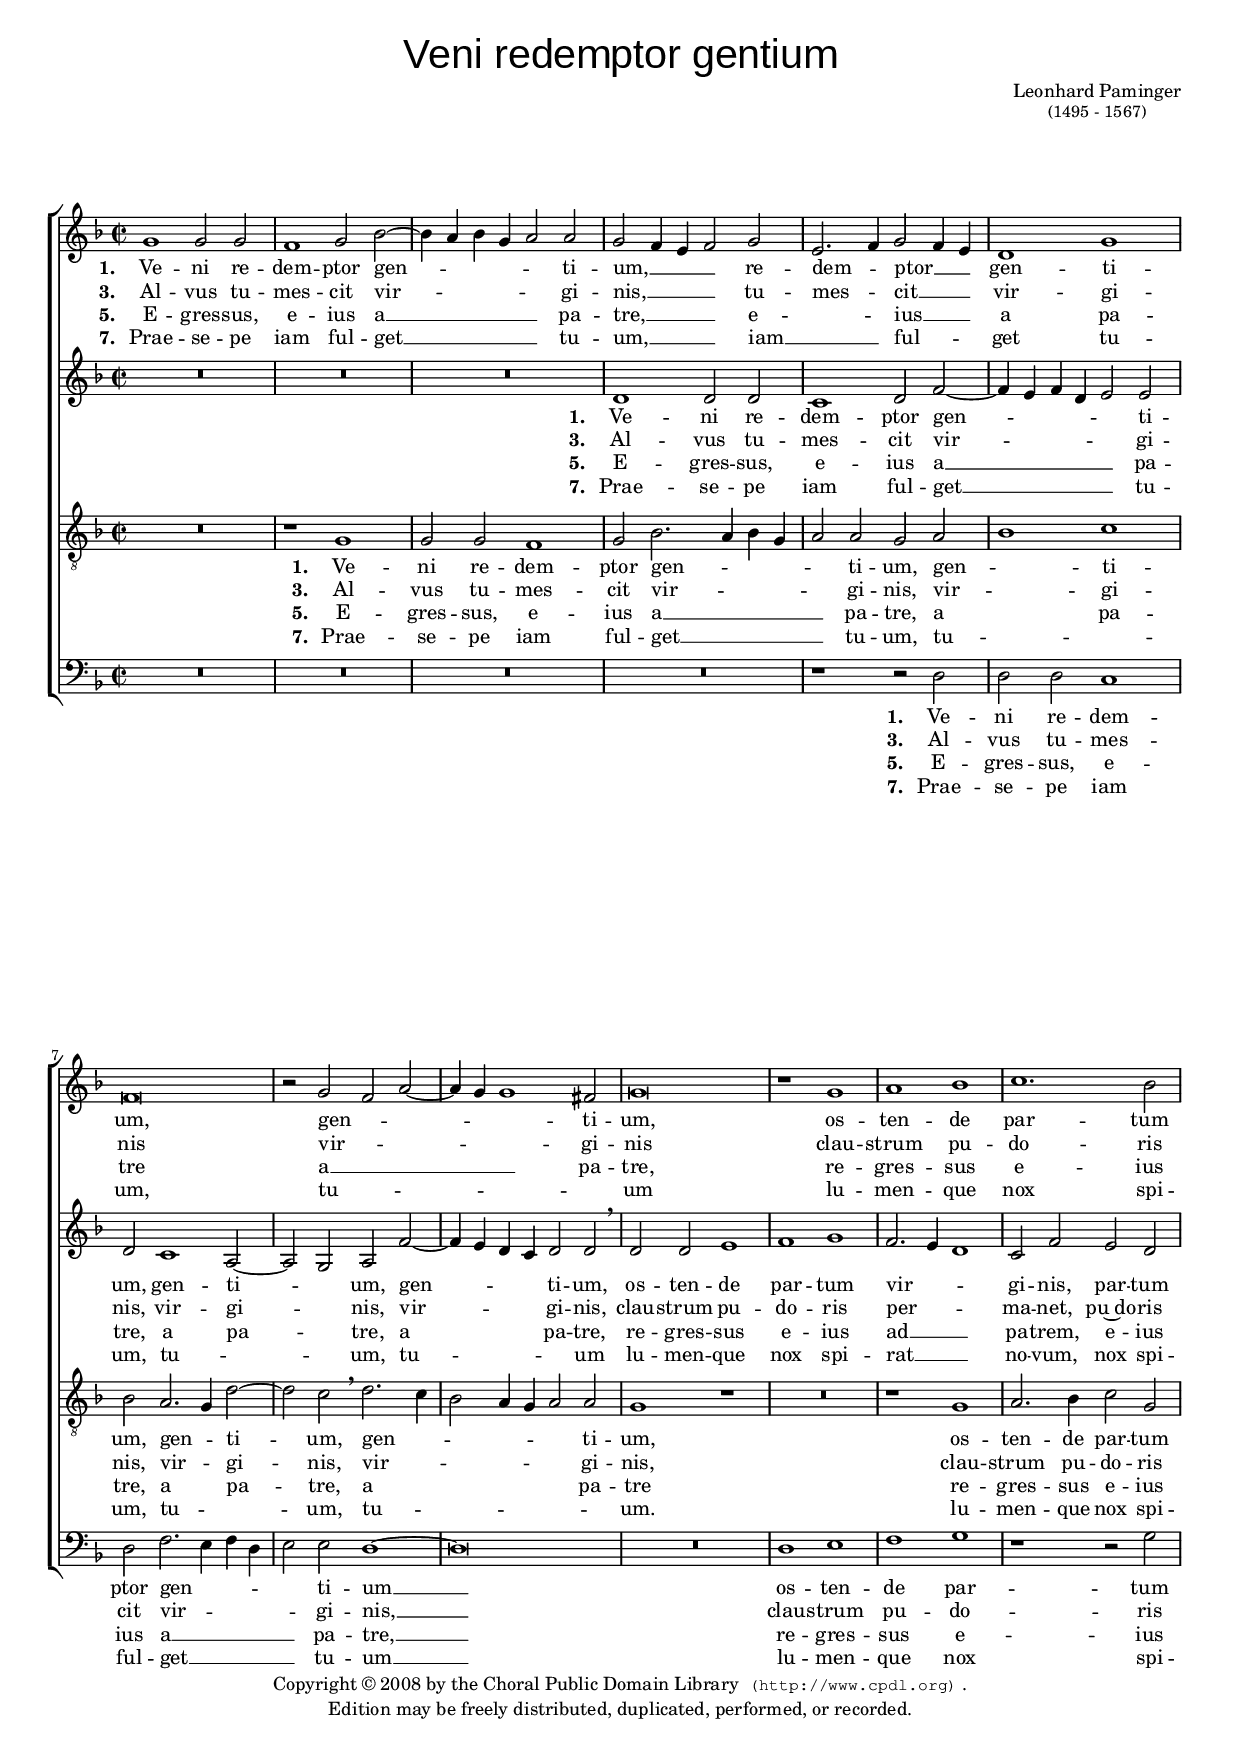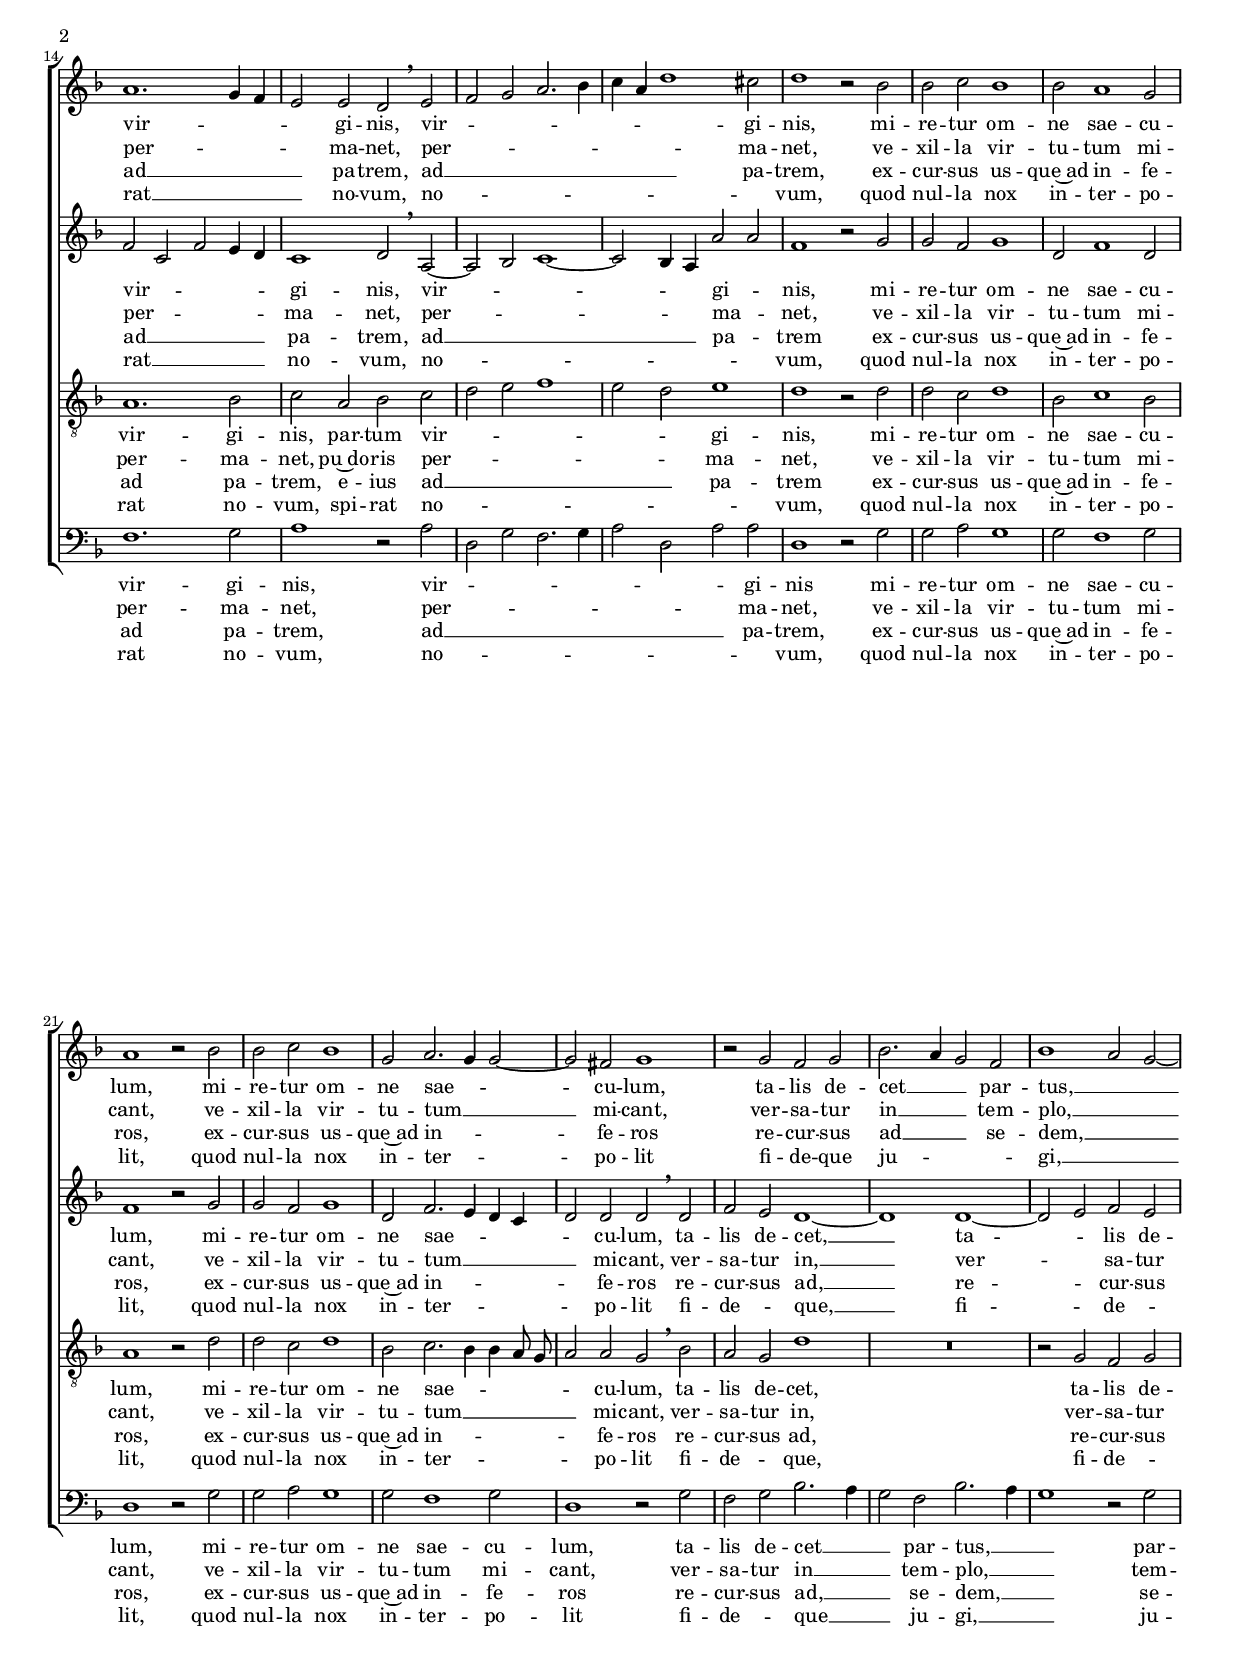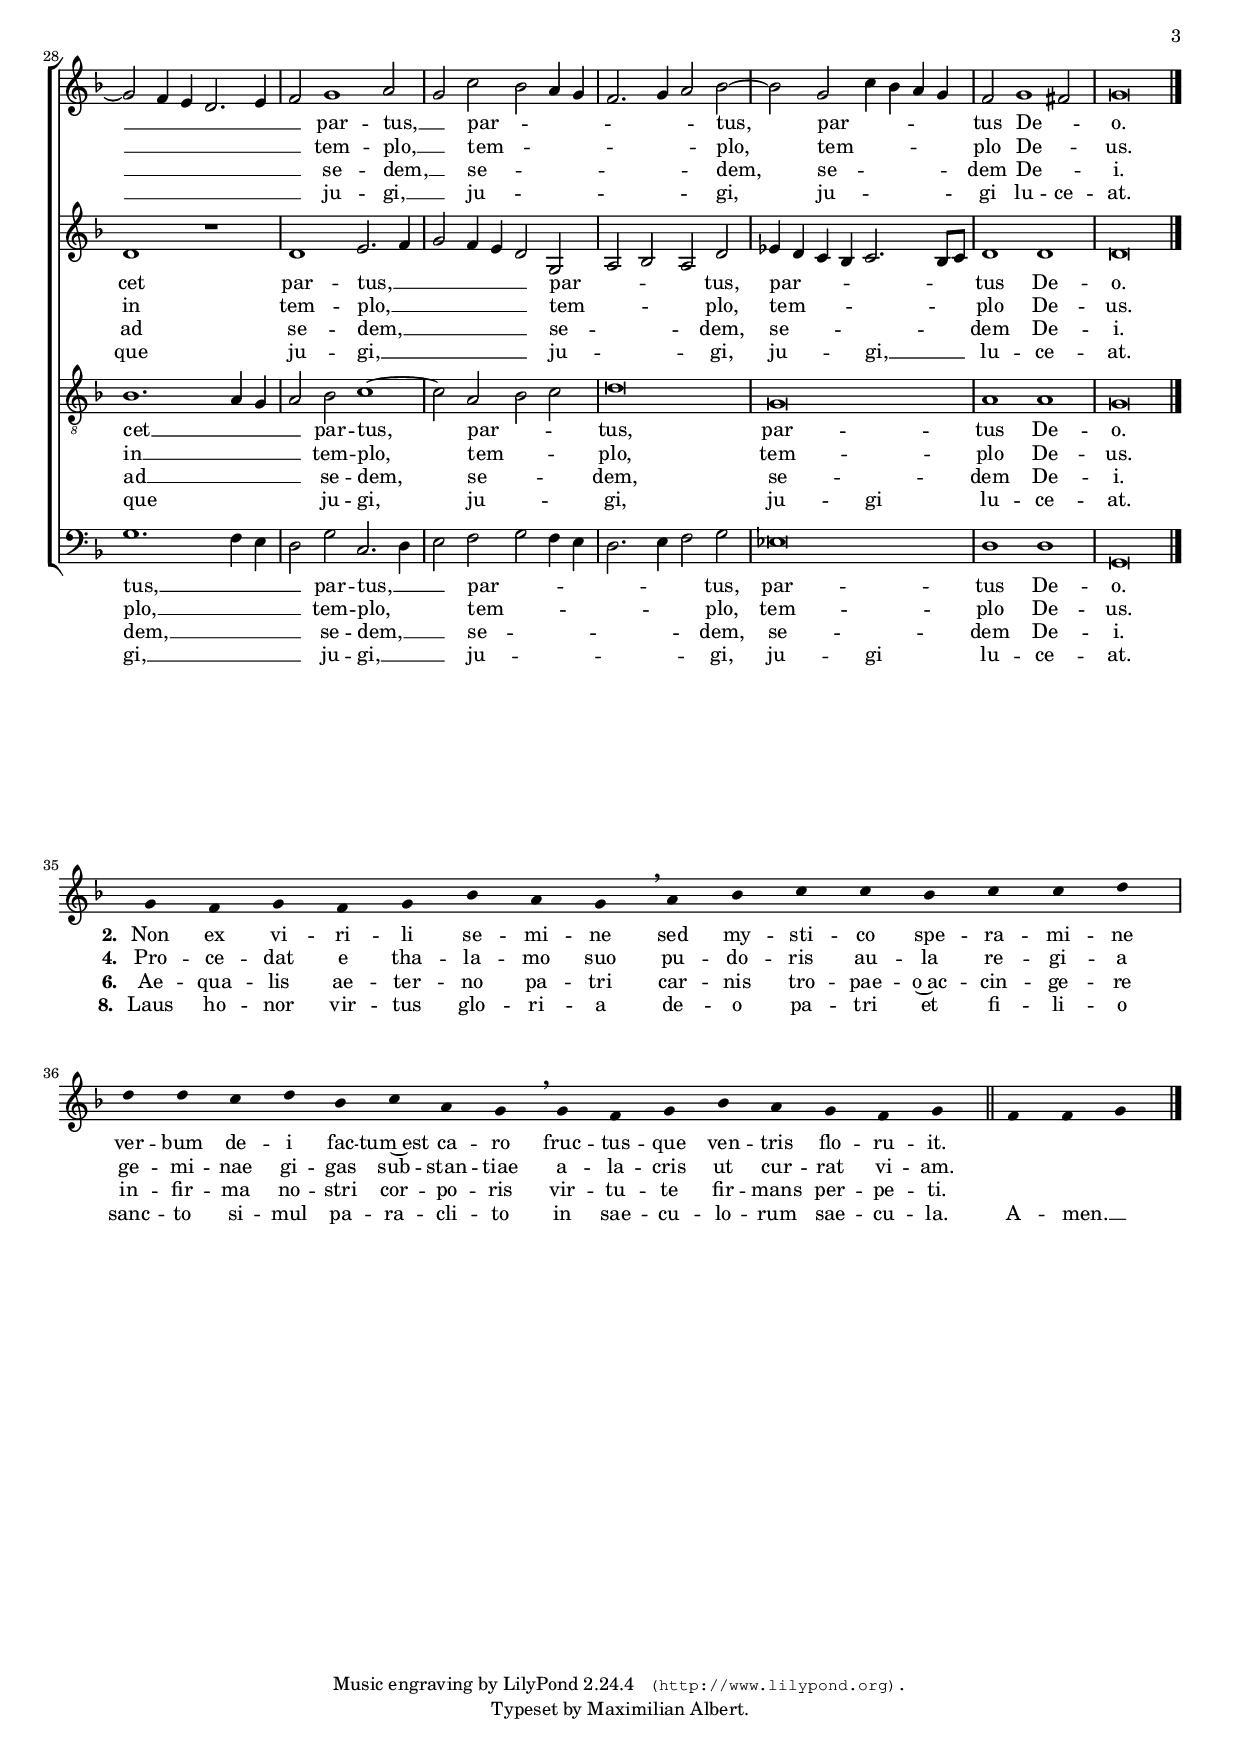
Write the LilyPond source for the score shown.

\version "2.11.64"
\include "deutsch.ly"

\header {
  title = \markup { \override #'(font-name . "Arial") \larger \larger \larger "Veni redemptor gentium" }
  composer = \markup{ \center-column { "Leonhard Paminger" {\raise #1.0 \smaller "(1495 - 1567)" }}}
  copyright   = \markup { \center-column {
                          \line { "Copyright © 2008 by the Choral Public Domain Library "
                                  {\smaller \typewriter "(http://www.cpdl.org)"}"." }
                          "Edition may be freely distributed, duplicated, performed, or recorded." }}
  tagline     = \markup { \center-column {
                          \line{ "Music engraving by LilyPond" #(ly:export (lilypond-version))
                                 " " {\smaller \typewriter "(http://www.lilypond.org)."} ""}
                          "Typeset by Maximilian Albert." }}
}

#(set-global-staff-size 16)

\paper {
  indent = 0
  ragged-bottom = ##f
  ragged-last-bottom = ##f
  page-limit-inter-system-space = ##t
  page-limit-inter-system-space-factor = 1.16
  between-system-padding = #2
  annotate-spacing = ##f
}

#(ly:set-option 'point-and-click #f)

global = {
  \override Staff.TimeSignature #'break-visibility = #end-of-line-invisible
  \dynamicUp
  \set hairpinToBarline = ##f
  \key f \major
  \time 2/1
  % Change the time signature symbol (but leave the actual time signature settings intact)
  \set Score.timeSignatureFraction = #'(2 . 2)
}

stemOff = { \override Staff.Stem #'transparent = ##t }

mel  = \melisma
mend = \melismaEnd

sopMusic = \relative c'' {

  % Veni redemptor gentium
  g1 g2 g | f1 g2 b~ | b4\mel a b g a2\mend a | g2\mel f4 e f2\mend
  g | e2.\mel f4\mend g2\mel f4 e\mend | d1 g | f\breve |
  r2 g\mel f a~ | a4 g g1\mend fis2 | g\breve |

  % ostende partum virginis
  r1 g | a b | c1. b2 | a1.\mel g4 f | e2\mend e d \breathe
  e\mel | f g a2. b4 | c4 a d1\mend cis2 | d1 r2

  % miretur omne saeculum
  b2 | b c b1 | b2 a1 g2 | a1 r2
  b2 | b c b1 | g2 a2.\mel g4 g2~ | g2\mend fis g1 | r2

  % talis decet
  g2 f g | b2.\mel a4 g2\mend f | b1\mel a2 g~ | g f4 e d2. e4 | f2\mend
  g1 a2\mel | g\mend c\mel b a4 g | f2. g4 a2\mend b~ | b
  g2\mel c4 b a g\mend | f2 g1\mel fis2\mend | g\breve \bar "|."
}

chantMusic = \relative c'' {
  s\breve * 34

  \override Staff.TimeSignature #'break-visibility = #all-invisible
  \break

  \time 16/4
  \stemOff

  \overrideProperty #"Score.NonMusicalPaperColumn"
  #'line-break-system-details #'((Y-offset . 100))

  g4 f g f g b a g \breathe
  a b c c b c c d \break

  \overrideProperty #"Score.NonMusicalPaperColumn"
  #'line-break-system-details #'((Y-offset . 125))

  d d c d b c a g \breathe
  g f g b a g f g
  \bar "||"
  f f\mel g\mend
  \bar "|."
  \break

  % we need this due to an apparent bug in Lilypond which renders the ragged-last (and similar) options useless
  \once \override Staff.StaffSymbol #'stencil = ##f
  s4
}

altoMusic = \relative c' {
  R\breve | R\breve | R\breve |

  % Veni redemptor gentium
  d1 d2 d | c1 d2 f~ | f4\mel e f d e2\mend e | d
  c1 a2~ | a\mel g\mend a f'~ | f4\mel e d c\mend d2 d \breathe |

  % ostende partum virginis
  d2 d e1 | f g | f2.\mel e4 d1\mend | c2 f e d | f\mel c f e4 d\mend | c1 d2 \breathe
  a2~ | a\mel b c1~ | c2 b4 a\mend a'2\mel a\mend | f1 r2

  % miretur omne saeculum
  g2 | g f g1 | d2 f1 d2 | f1 r2
  g2 | g f g1 | d2 f2.\mel e4 d c | d2\mend d d \breathe

  % talis decet
  d2 | f e d1~ | d d~ | d2\mel e\mend f e | d1 r |
  d1 e2.\mel f4 | g2 f4 e d2\mend g,\mel | a2 b a\mend d |
  es4\mel d c b c2. b8 c\mend | d1 d | d\breve
}

tenorMusic = \relative c' {
  \clef "G_8"
  \autoBeamOff

  % Veni redemptor gentium
  R\breve | r1 g1 | g2 g f1 | g2 b2.\mel a4 b g | a2\mend a g2
  a\mel | b1\mend c | b2 a2.\mel g4\mend d'2~ | d c \breathe d2.\mel c4 | b2 a4 g a2\mend a | g1 r | R1*2 | r1

  % ostende partum virginis
  g | a2. b4 c2 g | a1. b2 | c2 a b c\mel | d e f1 | e2 d\mend e1 | d1 r2
  d2 | d c d1 | b2 c1 b2 | a1 r2
  d2 | d c d1 | b2 c2.\mel b4 b a8 g | a2\mend a g \breathe

  % talis decet
  b2 | a g d'1 | R\breve | r2
  g, f g | b1.\mel a4 g | a2\mend b c1~ | c2 a\mel b c\mend d\breve |
  g,\breve | a1 a g\breve
}

bassMusic = \relative c {
  \clef "bass"

  R\breve | R\breve | R\breve | R\breve | r1 r2

  % Veni redemptor gentium
  d | d d c1 | d2 f2.\mel e4 f d | e2\mend e d1~ | d\breve | R\breve |

  % ostende partum virginis
  d1 e | f g | r1 r2 g | f1. g2 | a1 r2
  a\mel | d, g f2. g4 | a2 d, a'\mend a | d,1 r2

  % miretur omne saeculum
  g2 | g a g1 | g2 f1 g2 | d1 r2
  g2 | g a g1 | g2 f1 g2 | d1 r2

  % talis decet
  g2 | f g b2.\mel a4 | g2\mend f b2.\mel a4 | g1\mend r2
  g2 g1.\mel f4 e | d2\mend g c,2.\mel d4 | e2\mend f\mel g f4 e | d2. e4 f2\mend g | es\breve | d1 d | g,\breve
}

sopWordsI = \lyricmode {
  \set stanza = "1. "
  Ve -- ni re -- dem -- ptor gen -- ti -- um, __
  re -- dem -- ptor __ gen -- ti -- um, gen -- ti -- um,
  os -- ten -- de par -- tum vir -- gi -- nis, vir -- gi -- nis,
  mi -- re -- tur om -- ne sae -- cu -- lum,
  mi -- re -- tur om -- ne sae -- cu -- lum,
  ta -- lis de -- cet __ par -- tus, __ par -- tus, __ par -- tus, par -- tus De -- o.
}

sopWordsIII = \lyricmode {
  \set stanza = "3. "
  Al -- vus tu -- mes -- cit vir -- gi -- nis, __ tu -- mes -- cit __ vir -- gi -- nis vir -- gi -- nis
  clau -- strum pu -- do -- ris per -- ma -- net, per -- ma -- net,
  ve -- xil -- la vir -- tu -- tum mi -- cant,
  ve -- xil -- la vir -- tu -- tum __ mi -- cant,
  ver -- sa -- tur in __ tem -- plo, __ tem -- plo, __ tem -- plo, tem -- plo De -- us.
}

sopWordsV = \lyricmode {
  \set stanza = "5. "
  E -- gres -- sus, e -- ius a __ pa -- tre, __ e -- \skip 1 ius __ a pa -- tre a __ pa -- tre,
  re -- gres -- sus e -- ius ad __ pa -- trem, ad __ pa -- trem,
  ex -- cur -- sus us -- que~ad in -- fe -- ros,
  ex -- cur -- sus us -- que~ad in -- fe -- ros
  re -- cur -- sus ad __ se -- dem, __ se -- dem, __ se -- dem, se -- dem De -- i.
}

sopWordsVII = \lyricmode {
  \set stanza = "7. "
  Prae -- se -- pe iam ful -- get __ tu -- um, __ iam __ \skip 1 ful -- get tu -- um, tu -- \skip 2 um
  lu -- men -- que nox spi -- rat __ no -- vum, no -- \skip 2 vum,
  quod nul -- la nox in -- ter -- po -- lit,
  quod nul -- la nox in -- ter -- po -- lit
  fi -- de -- que ju -- \skip 2 gi, __ ju -- gi, __ ju -- gi,
  ju -- gi \set ignoreMelismata = ##t lu -- ce -- at. \unset ignoreMelismata
}

altoWordsI =\lyricmode {
  \set stanza = "1. "
  Ve -- ni re -- dem -- ptor gen -- ti -- um, gen -- ti -- um, gen -- ti -- um,
  os -- ten -- de par -- tum vir -- gi -- nis, par -- tum vir -- gi -- nis, vir -- gi -- nis,
  mi -- re -- tur om -- ne sae -- cu -- lum,
  mi -- re -- tur om -- ne sae -- cu -- lum,
  ta -- lis de -- cet, __ ta -- lis de -- cet par -- tus, __ par -- tus, par -- tus De -- o.
}

altoWordsIII = \lyricmode {
  \set stanza = "3. "
  Al -- vus tu -- mes -- cit vir -- gi -- nis, vir -- gi -- nis, vir -- gi -- nis,
  clau -- strum pu -- do -- ris per -- ma -- net, pu~do -- ris per -- ma -- net, per -- ma -- net,
  ve -- xil -- la vir -- tu -- tum mi -- cant,
  ve -- xil -- la vir -- tu -- tum __ mi -- cant,
  ver -- sa -- tur in, __ ver -- sa -- tur in tem -- plo, __ tem -- plo, tem -- plo De -- us.
}

altoWordsV = \lyricmode {
  \set stanza = "5. "
  E -- gres -- sus, e -- ius a __ pa -- tre, a pa -- tre, a pa -- tre,
  re -- gres -- sus e -- ius ad __ pa -- trem, e -- ius ad __ pa -- trem, ad __ pa -- trem
  ex -- cur -- sus us -- que~ad in -- fe -- ros,
  ex -- cur -- sus us -- que~ad in -- fe -- ros
  re -- cur -- sus ad, __ re -- cur -- sus ad se -- dem, __ se -- dem, se -- dem De -- i.
}

altoWordsVII = \lyricmode {
  \set stanza = "7. "
  Prae -- se -- pe iam ful -- get __ tu -- um, tu -- \skip 1. um, tu -- \skip 1. um
  lu -- men -- que nox spi -- rat __ no -- vum, nox spi -- rat __ no -- vum, no -- \skip 1 vum,
  quod nul -- la nox in -- ter -- po -- lit,
  quod nul -- la nox in -- ter -- po -- lit
  fi -- de -- \skip 2 que, __ fi -- de -- \skip 2 que ju -- gi, __
  ju -- gi,  \set ignoreMelismata = ##t ju -- \skip 4 \skip 4 \skip 4 \unset ignoreMelismata gi, __ lu -- ce -- at.
}

tenorWordsI = \lyricmode {
  \set stanza = "1. "
  Ve -- ni re -- dem -- ptor gen -- ti -- um, gen -- ti -- um, gen -- ti -- um, gen -- ti -- um,
  os -- ten -- de par -- tum vir -- gi -- nis, par -- tum vir -- gi -- nis,
  mi -- re -- tur om -- ne sae -- cu -- lum,
  mi -- re -- tur om -- ne sae -- cu -- lum,
  ta -- lis de -- cet, ta -- lis de -- cet __ par -- tus, par -- tus, par -- tus De -- o.
}

tenorWordsIII = \lyricmode {
  \set stanza = "3. "
  Al -- vus tu -- mes -- cit vir -- gi -- nis, vir -- gi -- nis, vir -- gi -- nis, vir -- gi -- nis,
  clau -- strum pu -- do -- ris per -- ma -- net, pu~do -- ris per -- ma -- net,
  ve -- xil -- la vir -- tu -- tum mi -- cant,
  ve -- xil -- la vir -- tu -- tum __ mi -- cant,
  ver -- sa -- tur in, ver -- sa -- tur in __ tem -- plo, tem -- plo, tem -- plo De -- us.
}

tenorWordsV = \lyricmode {
  \set stanza = "5. "
  E -- gres -- sus, e -- ius a __ pa -- tre, a pa -- tre, a pa -- tre, a pa -- tre
  re -- gres -- sus e -- ius ad pa -- trem, e -- ius ad __ pa -- trem
  ex -- cur -- sus us -- que~ad in -- fe -- ros,
  ex -- cur -- sus us -- que~ad in -- fe -- ros
  re -- cur -- sus ad, re -- cur -- sus ad __ se -- dem, se -- dem, se -- dem De -- i.
}

tenorWordsVII = \lyricmode {
  \set stanza = "7. "
  Prae -- se -- pe iam ful -- get __ tu -- um, tu -- \skip 1 um, tu -- \skip 1 um, tu -- \skip 2 um.
  lu -- men -- que nox spi -- rat no -- vum, spi -- rat no -- \skip 1 vum,
  quod nul -- la nox in -- ter -- po -- lit,
  quod nul -- la nox in -- ter -- po -- lit
  fi -- de -- \skip 2 que, fi -- de -- \skip 2 que ju -- gi,
  ju -- gi, \set associatedVoice = altos \set ignoreMelismata = ##t ju -- \skip 4 \skip 4 \skip 4 \unset ignoreMelismata gi lu -- ce -- at.
}

bassWordsI = \lyricmode {
  \set stanza = "1. "
  Ve -- ni re -- dem -- ptor gen -- ti -- um __
  os -- ten -- de par -- tum vir -- gi -- nis, vir -- gi -- nis
  mi -- re -- tur om -- ne sae -- cu -- lum,
  mi -- re -- tur om -- ne sae -- cu -- lum,
  ta -- lis de -- cet __ par -- tus, __ par -- tus, __ par -- tus, __ par -- tus, par -- tus De -- o.
}

bassWordsIII = \lyricmode {
  \set stanza = "3. "
  Al -- vus tu -- mes -- cit vir -- gi -- nis, __
  clau -- strum pu -- do -- ris per -- ma -- net, per -- ma -- net,
  ve -- xil -- la vir -- tu -- tum mi -- cant,
  ve -- xil -- la vir -- tu -- tum mi -- cant,
  ver -- sa -- tur in __ tem -- plo, __ tem -- plo, __ tem -- plo, tem -- plo, tem -- plo De -- us.
}

bassWordsV = \lyricmode {
  \set stanza = "5. "
  E -- gres -- sus, e -- ius a __ pa -- tre, __
  re -- gres -- sus e -- ius ad pa -- trem, ad __ pa -- trem,
  ex -- cur -- sus us -- que~ad in -- fe -- ros,
  ex -- cur -- sus us -- que~ad in -- fe -- ros
  re -- cur -- sus ad, __ se -- dem, __ se -- dem, __ se -- dem, __ se -- dem, se -- dem De -- i.
}

bassWordsVII = \lyricmode {
  \set stanza = "7. "
  Prae -- se -- pe iam ful -- get __ tu -- um __
  lu -- men -- que nox spi -- rat no -- vum, no -- \skip 2 vum,
  quod nul -- la nox in -- ter -- po -- lit,
  quod nul -- la nox in -- ter -- po -- lit
  fi -- de -- \skip 2 que __ ju -- gi, __ ju -- gi, __ ju -- gi, __ ju -- gi,
\set associatedVoice = altos \set ignoreMelismata = ##t ju -- \skip 4 \skip 4 \skip 4 \unset ignoreMelismata gi lu -- ce -- at.
}

chantWordsII = \lyricmode {
  \set stanza = "2. "
  Non ex vi -- ri -- li se -- mi -- ne
  sed my -- sti -- co spe -- ra -- mi -- ne
  ver -- bum de -- i fac -- tum~est ca -- ro
  fruc -- tus -- que ven -- tris flo -- ru -- it.
}

chantWordsIV = \lyricmode {
  \set stanza = "4. "
  Pro -- ce -- dat e tha -- la -- mo suo
  pu -- do -- ris au -- la re -- gi -- a
  ge -- mi -- nae gi -- gas sub -- stan -- tiae
  a -- la -- cris ut cur -- rat vi -- am.
}

chantWordsVI = \lyricmode {
  \set stanza = "6. "
  Ae -- qua -- lis ae -- ter -- no pa -- tri
  car -- nis tro -- pae -- o~ac -- cin -- ge -- re
  in -- fir -- ma no -- stri cor -- po -- ris
  vir -- tu -- te fir -- mans per -- pe -- ti.
}

chantWordsVIII = \lyricmode {
  \set stanza = "8. "
  Laus ho -- nor vir -- tus glo -- ri -- a
  de -- o pa -- tri et fi -- li -- o
  sanc -- to si -- mul pa -- ra -- cli -- to
  in sae -- cu -- lo -- rum sae -- cu -- la.
  A -- men. __
}

\score {
   \new ChoirStaff <<
      \new Staff {
         \override Staff.VerticalAxisGroup #'remove-first = ##t
         \new Voice = "chant" { << \global \chantMusic >> }
      }
      \new Lyrics = chantII  { s1 }
      \new Lyrics = chantIV  { s1 }
      \new Lyrics = chantVI  { s1 }
      \new Lyrics = chantVII { s1 }
      \new Staff <<
         \new Voice = "sopranos" { << \global \sopMusic >> }
      >>
      \new Lyrics = sopranosI   { s1 }
      \new Lyrics = sopranosIII { s1 }
      \new Lyrics = sopranosV   { s1 }
      \new Lyrics = sopranosVII { s1 }
      \new Staff {
         \new Voice = "altos" { << \global \altoMusic >> }
      }
      \new Lyrics = altosI { s1 }
      \new Lyrics = altosIII { s1 }
      \new Lyrics = altosV { s1 }
      \new Lyrics = altosVII { s1 }
      \new Staff {
         \new Voice = "tenors" { << \global \tenorMusic >> }
      }
      \new Lyrics = tenorsI { s1 }
      \new Lyrics = tenorsIII { s1 }
      \new Lyrics = tenorsV { s1 }
      \new Lyrics = tenorsVII { s1 }
      \new Staff {
         \new Voice = "basses" { << \global \bassMusic >> }
      }
      \new Lyrics = bassesI { s1 }
      \new Lyrics = bassesIII { s1 }
      \new Lyrics = bassesV { s1 }
      \new Lyrics = bassesVII { s1 }

      \context Lyrics = chantII \lyricsto chant \chantWordsII
      \context Lyrics = chantIV \lyricsto chant \chantWordsIV
      \context Lyrics = chantVI \lyricsto chant \chantWordsVI
      \context Lyrics = chantVIII \lyricsto chant \chantWordsVIII

      \context Lyrics = sopranosI \lyricsto sopranos \sopWordsI
      \context Lyrics = sopranosIII \lyricsto sopranos \sopWordsIII
      \context Lyrics = sopranosV \lyricsto sopranos \sopWordsV
      \context Lyrics = sopranosVII \lyricsto sopranos \sopWordsVII

      \context Lyrics = altosI \lyricsto altos \altoWordsI
      \context Lyrics = altosIII \lyricsto altos \altoWordsIII
      \context Lyrics = altosV \lyricsto altos \altoWordsV
      \context Lyrics = altosVII \lyricsto altos \altoWordsVII

      \context Lyrics = tenorsI \lyricsto tenors \tenorWordsI
      \context Lyrics = tenorsIII \lyricsto tenors \tenorWordsIII
      \context Lyrics = tenorsV \lyricsto tenors \tenorWordsV
      \context Lyrics = tenorsVII \lyricsto tenors \tenorWordsVII

      \context Lyrics = bassesI \lyricsto basses \bassWordsI
      \context Lyrics = bassesIII \lyricsto basses \bassWordsIII
      \context Lyrics = bassesV \lyricsto basses \bassWordsV
      \context Lyrics = bassesVII \lyricsto basses \bassWordsVII
   >>

   \layout {
       \context {
         \RemoveEmptyStaffContext
       }
      \context {
         \Staff
         \override VerticalAxisGroup #'minimum-Y-extent = #'(-3 . 4)
      }
   }

   \midi {
     \context {
       \Score
       tempoWholesPerMinute = #(ly:make-moment 60 1)
       }
   }
}
